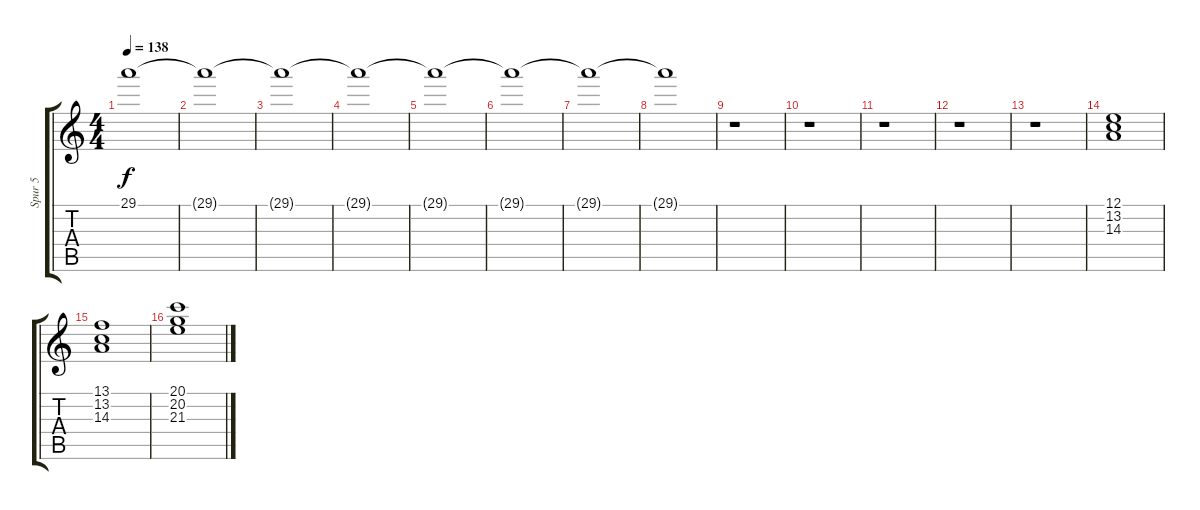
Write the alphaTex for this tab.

\track ("Spur 5" "Spur 5") {instrument synthstrings1}
\staff {score tabs}
\tuning (E4 B3 G3 D3 A2 E2) {hide}
\ts (4 4)
\tempo 138
\clef g2
\ks c
29.1{t}.1{dy f} |
29.1{t}.1 |
29.1{t}.1 |
29.1{t}.1 |
29.1{t}.1 |
29.1{t}.1 |
29.1{t}.1 |
29.1{t}.1 |
r.1 |
r.1 |
r.1 |
r.1 |
r.1 |
(12.1 13.2 14.3).1 |
(13.1 13.2 14.3).1 |
(20.1 20.2 21.3).1
